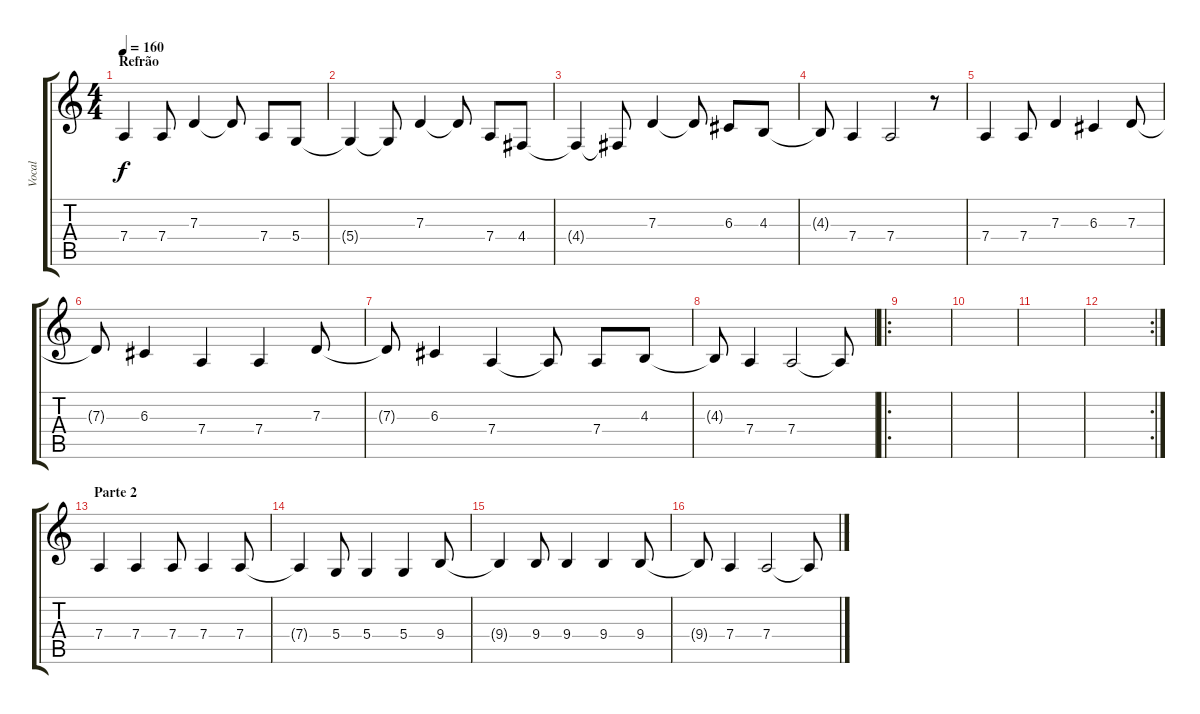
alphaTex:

\track ("Vocal" "Vocal") {instrument tenorsax}
\staff {score tabs}
\tuning (E4 B3 G3 D3 A2 E2) {hide}
\ts (4 4)
\section ("" "Refrão")
\tempo 160
\clef g2
\ks c
7.4.4{dy f} 7.4.8 7.3.4 7.3{t}.8 7.4.8 5.4.8 |
5.4{t}.4 5.4{t}.8 7.3.4 7.3{t}.8 7.4.8 4.4.8 |
4.4{t}.4 4.4{t}.8 7.3.4 7.3{t}.8 6.3.8 4.3.8 |
4.3{t}.8 7.4.4 7.4.2 r.8 |
7.4.4 7.4.8 7.3.4 6.3.4 7.3.8 |
7.3{t}.8 6.3.4 7.4.4 7.4.4 7.3.8 |
7.3{t}.8 6.3.4 7.4.4 7.4{t}.8 7.4.8 4.3.8 |
4.3{t}.8 7.4.4 7.4.2 7.4{t}.8 |
\ro
|
|
|
\rc 2
|
\section ("" "Parte 2")
7.4.4 7.4.4 7.4.8 7.4.4 7.4.8 |
7.4{t}.4 5.4.8 5.4.4 5.4.4 9.4.8 |
9.4{t}.4 9.4.8 9.4.4 9.4.4 9.4.8 |
9.4{t}.8 7.4.4 7.4.2 7.4{t}.8
